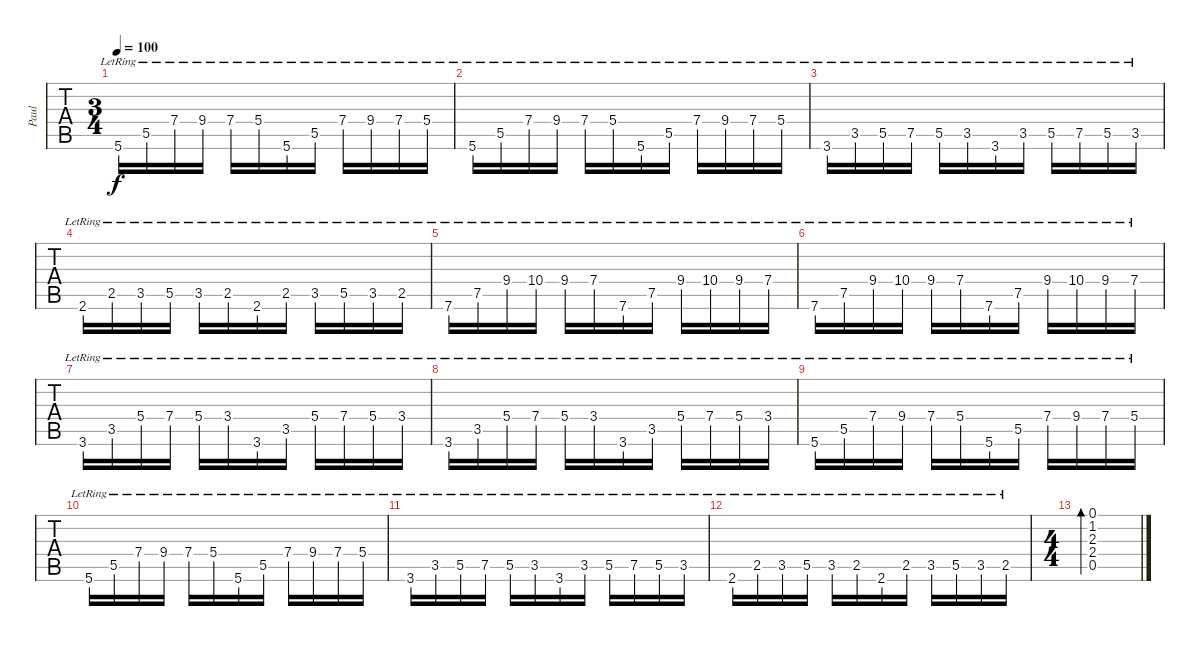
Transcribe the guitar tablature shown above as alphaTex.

\track ("Paul" "Paul") {instrument distortionguitar}
\staff {tabs}
\tuning (D4 A3 F3 C3 G2 C2) {hide}
\ts (3 4)
\tempo 100
\clef g2
\ks c
5.6{lr}.16{dy f} 5.5{lr}.16 7.4{lr}.16 9.4{lr}.16 7.4{lr}.16 5.4{lr}.16 5.6{lr}.16 5.5{lr}.16 7.4{lr}.16 9.4{lr}.16 7.4{lr}.16 5.4{lr}.16 |
5.6{lr}.16 5.5{lr}.16 7.4{lr}.16 9.4{lr}.16 7.4{lr}.16 5.4{lr}.16 5.6{lr}.16 5.5{lr}.16 7.4{lr}.16 9.4{lr}.16 7.4{lr}.16 5.4{lr}.16 |
3.6{lr}.16 3.5{lr}.16 5.5{lr}.16 7.5{lr}.16 5.5{lr}.16 3.5{lr}.16 3.6{lr}.16 3.5{lr}.16 5.5{lr}.16 7.5{lr}.16 5.5{lr}.16 3.5{lr}.16 |
2.6{lr}.16 2.5{lr}.16 3.5{lr}.16 5.5{lr}.16 3.5{lr}.16 2.5{lr}.16 2.6{lr}.16 2.5{lr}.16 3.5{lr}.16 5.5{lr}.16 3.5{lr}.16 2.5{lr}.16 |
7.6{lr}.16{volume 10 instrument acousticguitarsteel} 7.5{lr}.16 9.4{lr}.16 10.4{lr}.16 9.4{lr}.16 7.4{lr}.16 7.6{lr}.16 7.5{lr}.16 9.4{lr}.16 10.4{lr}.16 9.4{lr}.16 7.4{lr}.16 |
7.6{lr}.16 7.5{lr}.16 9.4{lr}.16 10.4{lr}.16 9.4{lr}.16 7.4{lr}.16 7.6{lr}.16 7.5{lr}.16 9.4{lr}.16 10.4{lr}.16 9.4{lr}.16 7.4{lr}.16 |
3.6{lr}.16 3.5{lr}.16 5.4{lr}.16 7.4{lr}.16 5.4{lr}.16 3.4{lr}.16 3.6{lr}.16 3.5{lr}.16 5.4{lr}.16 7.4{lr}.16 5.4{lr}.16 3.4{lr}.16 |
3.6{lr}.16 3.5{lr}.16 5.4{lr}.16 7.4{lr}.16 5.4{lr}.16 3.4{lr}.16 3.6{lr}.16 3.5{lr}.16 5.4{lr}.16 7.4{lr}.16 5.4{lr}.16 3.4{lr}.16 |
5.6{lr}.16 5.5{lr}.16 7.4{lr}.16 9.4{lr}.16 7.4{lr}.16 5.4{lr}.16 5.6{lr}.16 5.5{lr}.16 7.4{lr}.16 9.4{lr}.16 7.4{lr}.16 5.4{lr}.16 |
5.6{lr}.16 5.5{lr}.16 7.4{lr}.16 9.4{lr}.16 7.4{lr}.16 5.4{lr}.16 5.6{lr}.16 5.5{lr}.16 7.4{lr}.16 9.4{lr}.16 7.4{lr}.16 5.4{lr}.16 |
3.6{lr}.16 3.5{lr}.16 5.5{lr}.16 7.5{lr}.16 5.5{lr}.16 3.5{lr}.16 3.6{lr}.16 3.5{lr}.16 5.5{lr}.16 7.5{lr}.16 5.5{lr}.16 3.5{lr}.16 |
2.6{lr}.16 2.5{lr}.16 3.5{lr}.16 5.5{lr}.16 3.5{lr}.16 2.5{lr}.16 2.6{lr}.16 2.5{lr}.16 3.5{lr}.16 5.5{lr}.16 3.5{lr}.16 2.5{lr}.16 |
\ts (4 4)
(0.1 1.2 2.3 2.4 0.5).1{bd 480}
